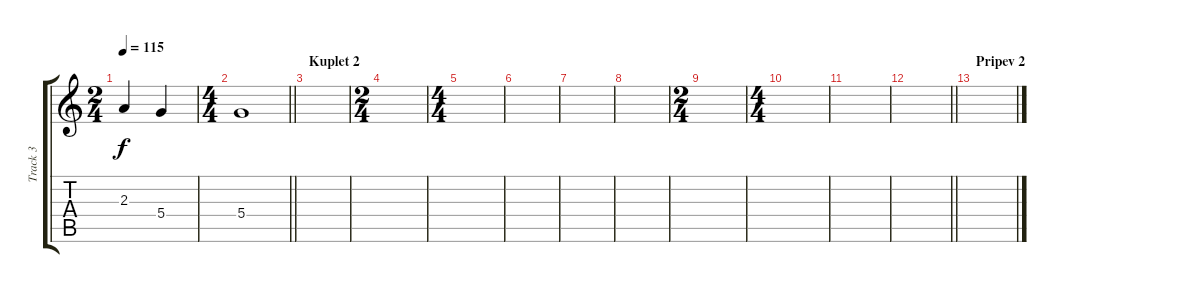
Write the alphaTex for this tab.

\track ("Track 3" "Track 3") {instrument acousticguitarsteel}
\staff {score tabs}
\tuning (E4 B3 G3 D3 A2 E2) {hide}
\ts (2 4)
\tempo 115
\clef g2
\ks c
2.3.4{dy f} 5.4.4 |
\ts (4 4)
\barLineRight lightlight
5.4.1 |
\section ("" "Kuplet 2")
|
\ts (2 4)
|
\ts (4 4)
|
|
|
|
\ts (2 4)
|
\ts (4 4)
|
|
\barLineRight lightlight
|
\section ("" "Pripev 2")
